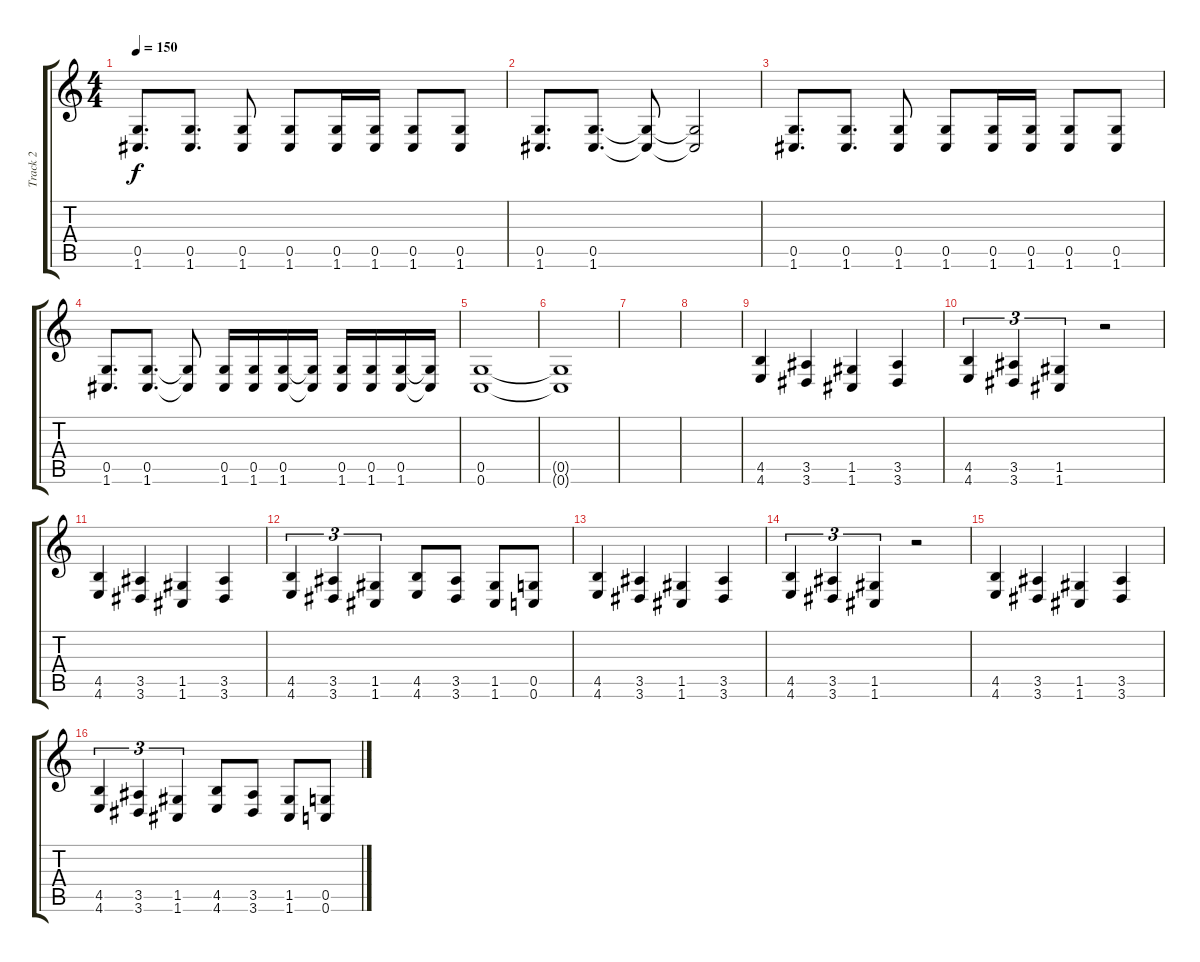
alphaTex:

\track ("Track 2" "Track 2") {instrument overdrivenguitar}
\staff {score tabs}
\tuning (D4 A3 F3 C3 G2 C2) {hide}
\ts (4 4)
\tempo 150
\clef g2
\ks c
(0.5 1.6).8{d dy f} (0.5 1.6).8{d} (0.5 1.6).8 (0.5 1.6).8 (0.5 1.6).16 (0.5 1.6).16 (0.5 1.6).8 (0.5 1.6).8 |
(0.5 1.6).8{d} (0.5 1.6).8{d} (0.5{t} 1.6{t}).8 (0.5{t} 1.6{t}).2 |
(0.5 1.6).8{d} (0.5 1.6).8{d} (0.5 1.6).8 (0.5 1.6).8 (0.5 1.6).16 (0.5 1.6).16 (0.5 1.6).8 (0.5 1.6).8 |
(0.5 1.6).8{d} (0.5 1.6).8{d} (0.5{t} 1.6{t}).8 (0.5 1.6).16 (0.5 1.6).16 (0.5 1.6).16 (0.5{t} 1.6{t}).16 (0.5 1.6).16 (0.5 1.6).16 (0.5 1.6).16 (0.5{t} 1.6{t}).16 |
(0.5 0.6).1 |
(0.5{t} 0.6{t}).1 |
|
|
(4.5 4.6).4 (3.5 3.6).4 (1.5 1.6).4 (3.5 3.6).4 |
(4.5 4.6).4{tu (3 2)} (3.5 3.6).4{tu (3 2)} (1.5 1.6).4{tu (3 2)} r.2 |
(4.5 4.6).4 (3.5 3.6).4 (1.5 1.6).4 (3.5 3.6).4 |
(4.5 4.6).4{tu (3 2)} (3.5 3.6).4{tu (3 2)} (1.5 1.6).4{tu (3 2)} (4.5 4.6).8 (3.5 3.6).8 (1.5 1.6).8 (0.5 0.6).8 |
(4.5 4.6).4 (3.5 3.6).4 (1.5 1.6).4 (3.5 3.6).4 |
(4.5 4.6).4{tu (3 2)} (3.5 3.6).4{tu (3 2)} (1.5 1.6).4{tu (3 2)} r.2 |
(4.5 4.6).4 (3.5 3.6).4 (1.5 1.6).4 (3.5 3.6).4 |
(4.5 4.6).4{tu (3 2)} (3.5 3.6).4{tu (3 2)} (1.5 1.6).4{tu (3 2)} (4.5 4.6).8 (3.5 3.6).8 (1.5 1.6).8 (0.5 0.6).8
